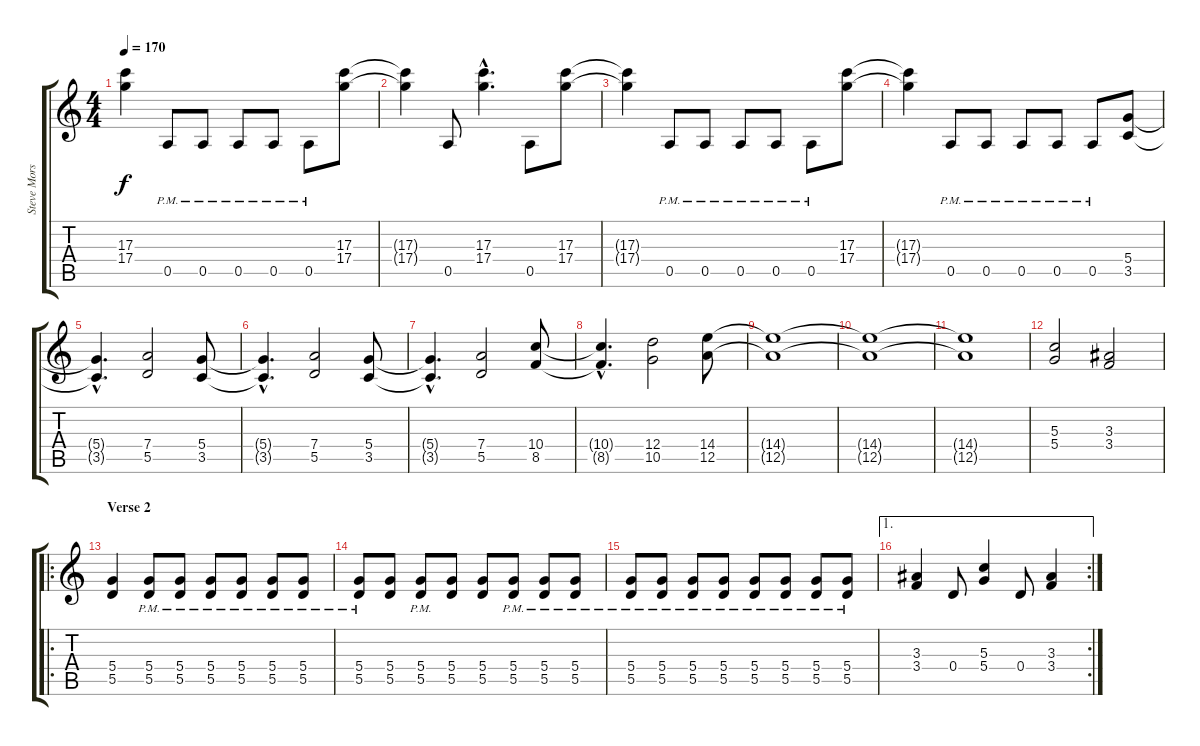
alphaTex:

\track ("Steve Morse" "Steve Mors") {instrument overdrivenguitar}
\staff {score tabs}
\tuning (E4 B3 G3 D3 A2 E2) {hide}
\ts (4 4)
\tempo 170
\clef g2
\ks c
(17.3{t} 17.4{t}).4{dy f} 0.5{pm}.8 0.5{pm}.8 0.5{pm}.8 0.5{pm}.8 0.5{pm}.8 (17.3 17.4).8 |
(17.3{t} 17.4{t}).4 0.5.8 (17.3{hac} 17.4{hac}).4{d} 0.5.8 (17.3 17.4).8 |
(17.3{t} 17.4{t}).4 0.5{pm}.8 0.5{pm}.8 0.5{pm}.8 0.5{pm}.8 0.5{pm}.8 (17.3 17.4).8 |
(17.3{t} 17.4{t}).4 0.5{pm}.8 0.5{pm}.8 0.5{pm}.8 0.5{pm}.8 0.5{pm}.8 (5.4 3.5).8 |
(5.4{hac t} 3.5{hac t}).4{d} (7.4 5.5).2 (5.4 3.5).8 |
(5.4{hac t} 3.5{hac t}).4{d} (7.4 5.5).2 (5.4 3.5).8 |
(5.4{hac t} 3.5{hac t}).4{d} (7.4 5.5).2 (10.4 8.5).8 |
(10.4{hac t} 8.5{hac t}).4{d} (12.4 10.5).2 (14.4 12.5).8 |
(14.4{t} 12.5{t}).1 |
(14.4{t} 12.5{t}).1 |
(14.4{t} 12.5{t}).1 |
(5.3 5.4).2 (3.3 3.4).2 |
\ro
\section ("" "Verse 2")
(5.4 5.5).4 (5.4{pm} 5.5{pm}).8 (5.4{pm} 5.5{pm}).8 (5.4{pm} 5.5{pm}).8 (5.4{pm} 5.5{pm}).8 (5.4{pm} 5.5{pm}).8 (5.4{pm} 5.5{pm}).8 |
(5.4{pm} 5.5{pm}).8 (5.4 5.5).8 (5.4{pm} 5.5{pm}).8 (5.4 5.5).8 (5.4 5.5).8 (5.4{pm} 5.5{pm}).8 (5.4{pm} 5.5{pm}).8 (5.4{pm} 5.5{pm}).8 |
(5.4{pm} 5.5{pm}).8 (5.4{pm} 5.5{pm}).8 (5.4{pm} 5.5{pm}).8 (5.4{pm} 5.5{pm}).8 (5.4{pm} 5.5{pm}).8 (5.4{pm} 5.5{pm}).8 (5.4{pm} 5.5{pm}).8 (5.4{pm} 5.5{pm}).8 |
\ae 1
\rc 2
(3.3 3.4).4 0.4.8 (5.3 5.4).4 0.4.8 (3.3 3.4).4
